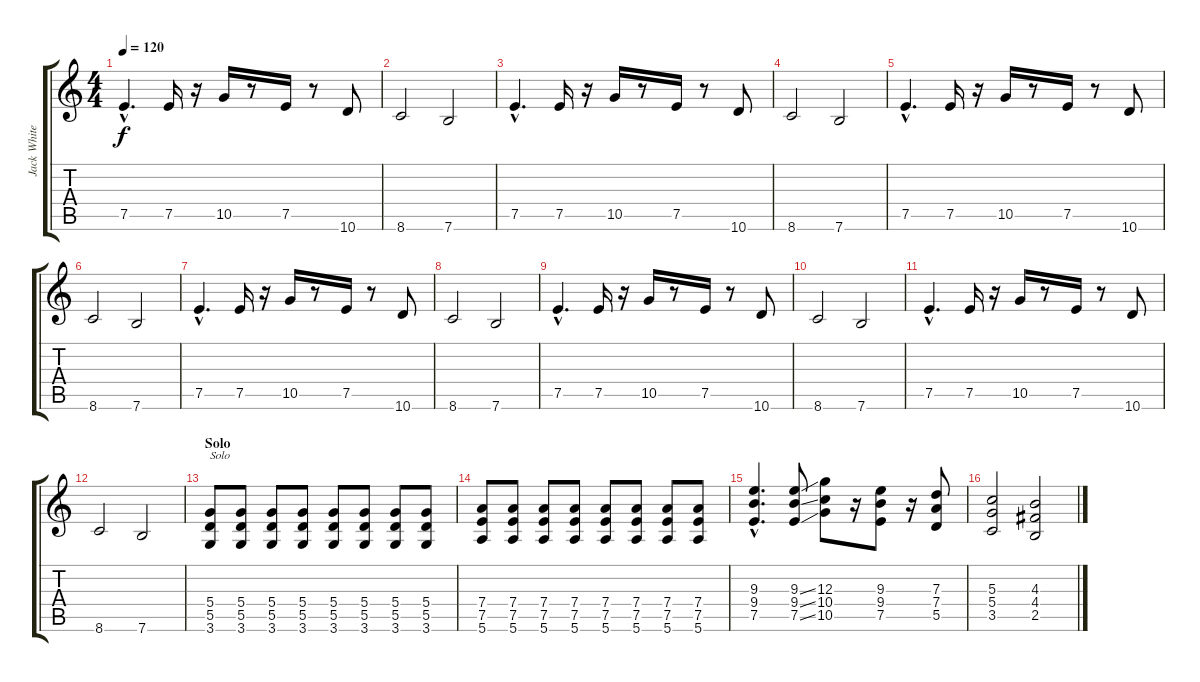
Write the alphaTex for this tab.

\track ("Jack White" "Jack White") {instrument distortionguitar}
\staff {score tabs}
\tuning (E4 B3 G3 D3 A2 E2) {hide}
\ts (4 4)
\tempo 120
\clef g2
\ks c
7.5{hac}.4{d dy f} 7.5.16 r.16 10.5.16 r.8 7.5.16 r.8 10.6.8 |
8.6.2 7.6.2 |
7.5{hac}.4{d} 7.5.16 r.16 10.5.16 r.8 7.5.16 r.8 10.6.8 |
8.6.2 7.6.2 |
7.5{hac}.4{d} 7.5.16 r.16 10.5.16 r.8 7.5.16 r.8 10.6.8 |
8.6.2 7.6.2 |
7.5{hac}.4{d} 7.5.16 r.16 10.5.16 r.8 7.5.16 r.8 10.6.8 |
8.6.2 7.6.2 |
7.5{hac}.4{d} 7.5.16 r.16 10.5.16 r.8 7.5.16 r.8 10.6.8 |
8.6.2 7.6.2 |
7.5{hac}.4{d} 7.5.16 r.16 10.5.16 r.8 7.5.16 r.8 10.6.8 |
8.6.2 7.6.2 |
\section ("" "Solo")
(5.4 5.5 3.6).8{txt "Solo"} (5.4 5.5 3.6).8 (5.4 5.5 3.6).8 (5.4 5.5 3.6).8 (5.4 5.5 3.6).8 (5.4 5.5 3.6).8 (5.4 5.5 3.6).8 (5.4 5.5 3.6).8 |
(7.4 7.5 5.6).8 (7.4 7.5 5.6).8 (7.4 7.5 5.6).8{instrument overdrivenguitar} (7.4 7.5 5.6).8 (7.4 7.5 5.6).8 (7.4 7.5 5.6).8 (7.4 7.5 5.6).8 (7.4 7.5 5.6).8 |
(9.3{hac} 9.4{hac} 7.5{hac}).4{d} (9.3{ss} 9.4{ss} 7.5{ss}).8 (12.3 10.4 10.5).8 r.16 (9.3 9.4 7.5).8 r.16 (7.3 7.4 5.5).8 |
(5.3 5.4 3.5).2 (4.3 4.4 2.5).2
